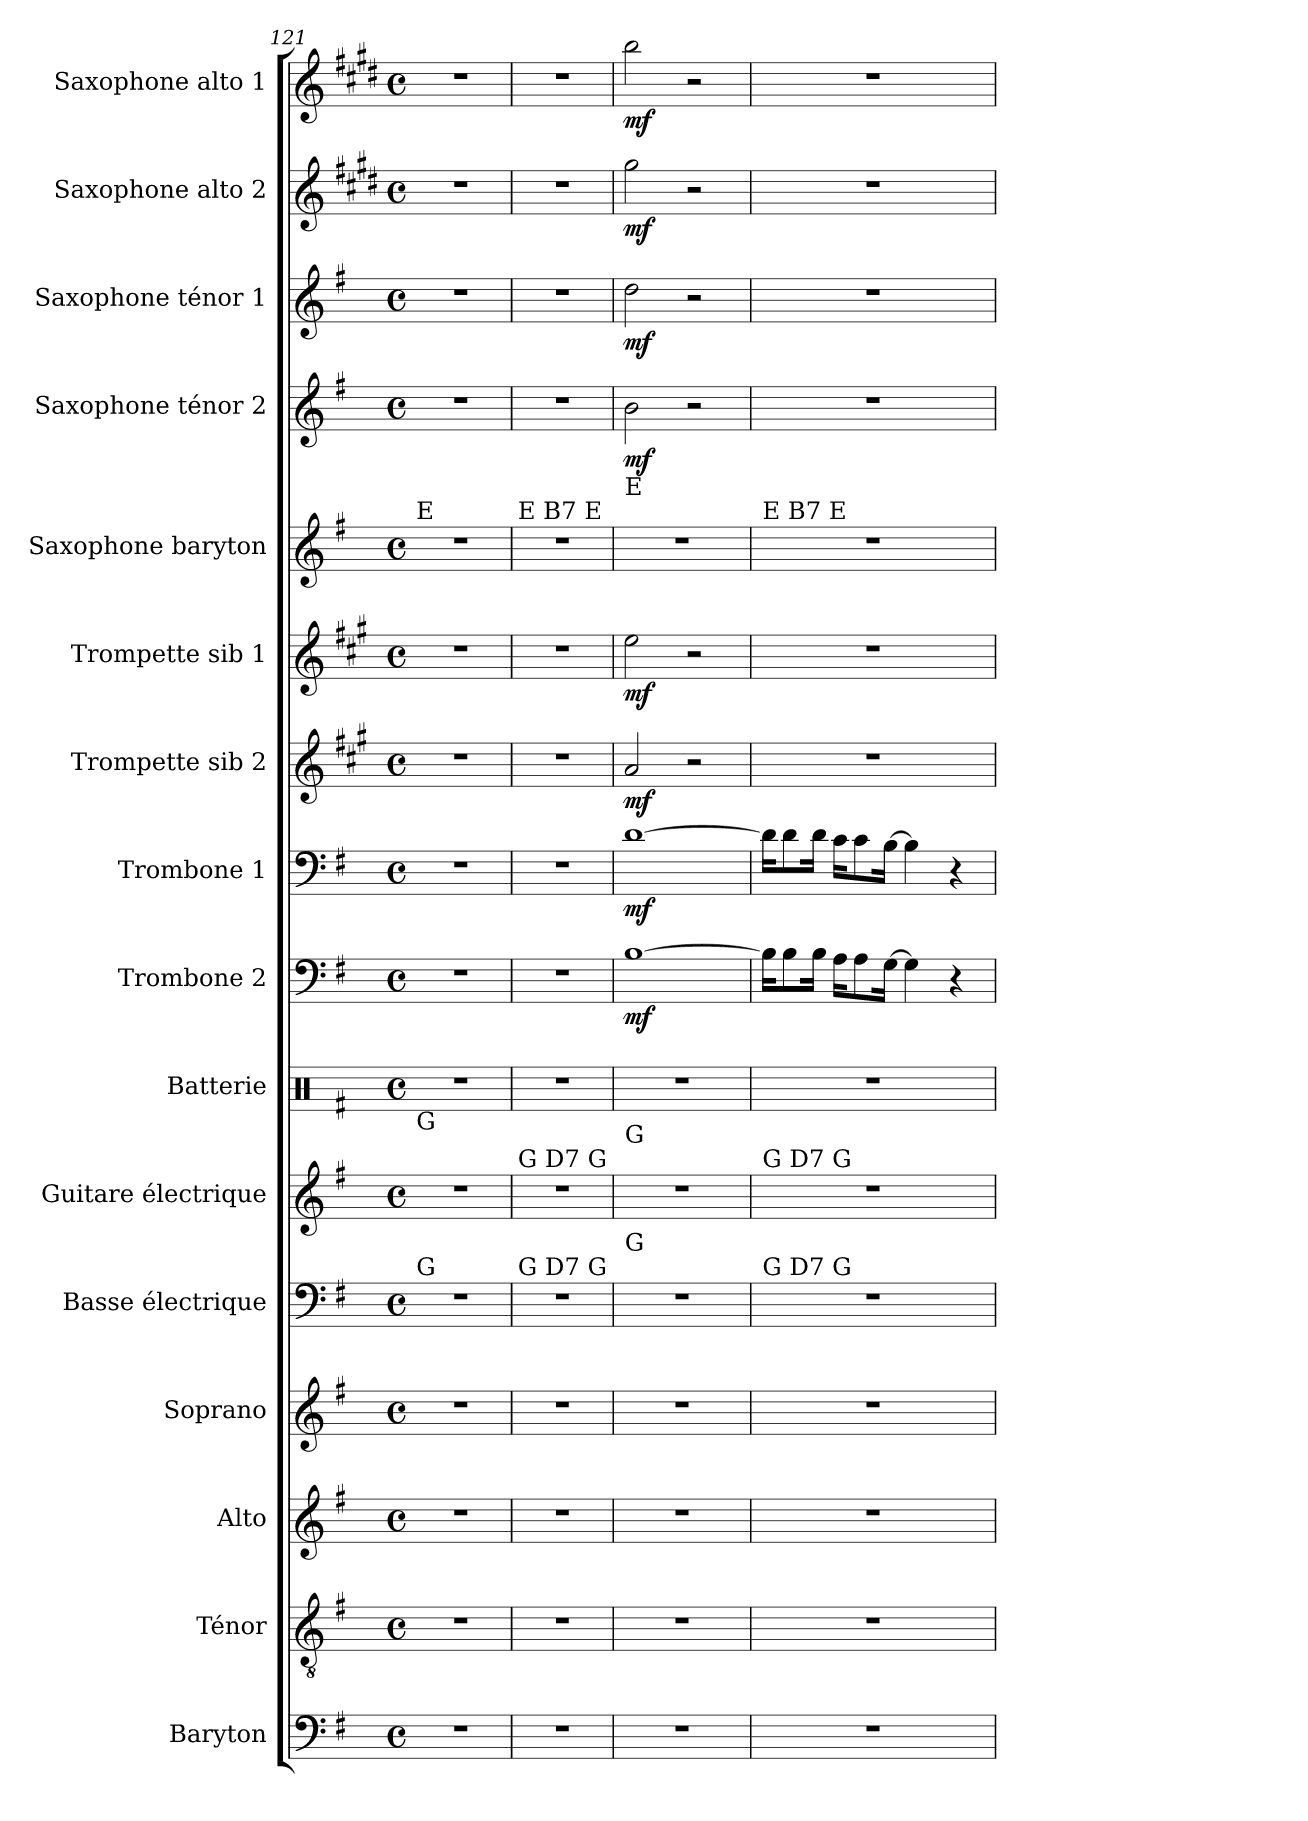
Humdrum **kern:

**kern	**kern	**kern	**kern	**kern	**kern	**kern	**kern	**dynam	**kern	**dynam	**kern	**dynam	**kern	**dynam	**kern	**kern	**dynam	**kern	**dynam	**kern	**dynam	**kern	**dynam
*part16	*part15	*part14	*part13	*part12	*part11	*part10	*part9	*part9	*part8	*part8	*part7	*part7	*part6	*part6	*part5	*part4	*part4	*part3	*part3	*part2	*part2	*part1	*part1
*staff16	*staff15	*staff14	*staff13	*staff12	*staff11	*staff10	*staff9	*staff9	*staff8	*staff8	*staff7	*staff7	*staff6	*staff6	*staff5	*staff4	*staff4	*staff3	*staff3	*staff2	*staff2	*staff1	*staff1
*I"Baryton	*I"Ténor	*I"Alto	*I"Soprano	*I"Basse électrique	*I"Guitare électrique	*I"Batterie	*I"Trombone 2	*	*I"Trombone 1	*	*I"Trompette sib 2	*	*I"Trompette sib 1	*	*I"Saxophone baryton	*I"Saxophone ténor 2	*	*I"Saxophone ténor 1	*	*I"Saxophone alto 2	*	*I"Saxophone alto 1	*
*I'Bar.	*I'T	*I'A	*I'S	*I'B.ƒ.	*I'Gtr.ƒ.	*I'Batt.	*I'Tbn. 2	*	*I'Tbn. 1	*	*I'Tpt. Sib 2	*	*I'Tpt. Sib 1	*	*I'Sx. B.	*I'Sx. T. 2	*	*I'Sx. T. 1	*	*I'Sx. A. 2	*	*I'Sx. A. 1	*
!!LO:PB:g=z
*clefF4	*clefGv2	*clefG2	*clefG2	*clefF4	*clefG2	*clefX	*clefF4	*	*clefF4	*	*clefG2	*	*clefG2	*	*clefG2	*clefG2	*	*clefG2	*	*clefG2	*	*clefG2	*
*	*	*	*	*ITrd7c12	*ITrd7c12	*	*	*	*	*	*ITrd1c2	*	*ITrd1c2	*	*ITrd12c21	*ITrd8c14	*	*ITrd8c14	*	*ITrd5c9	*	*ITrd5c9	*
*k[f#]	*k[f#]	*k[f#]	*k[f#]	*k[f#]	*k[f#]	*k[f#]	*k[f#]	*	*k[f#]	*	*k[f#]	*	*k[f#]	*	*k[f#]	*k[f#]	*	*k[f#]	*	*k[f#]	*	*k[f#]	*
*G:	*G:	*G:	*G:	*G:	*G:	*G:	*G:	*	*G:	*	*G:	*	*G:	*	*G:	*G:	*	*G:	*	*G:	*	*G:	*
*M4/4	*M4/4	*M4/4	*M4/4	*M4/4	*M4/4	*M4/4	*M4/4	*	*M4/4	*	*M4/4	*	*M4/4	*	*M4/4	*M4/4	*	*M4/4	*	*M4/4	*	*M4/4	*
*met(c)	*met(c)	*met(c)	*met(c)	*met(c)	*met(c)	*met(c)	*met(c)	*	*met(c)	*	*met(c)	*	*met(c)	*	*met(c)	*met(c)	*	*met(c)	*	*met(c)	*	*met(c)	*
=121	=121	=121	=121	=121	=121	=121	=121	=121	=121	=121	=121	=121	=121	=121	=121	=121	=121	=121	=121	=121	=121	=121	=121
!	!	!	!	!	!	!	!	!	!	!	!	!	!	!	!LO:TX:a:t=E	!	!	!	!	!	!	!	!
!	!	!	!	!	!	!LO:TX:b:t=G	!	!	!	!	!	!	!	!	!	!	!	!	!	!	!	!	!
!	!	!	!	!LO:TX:a:t=G	!	!	!	!	!	!	!	!	!	!	!	!	!	!	!	!	!	!	!
1r	1r	1r	1r	1r	1r	1r	1r	.	1r	.	1r	.	1r	.	1r	1r	.	1r	.	1r	.	1r	.
=122	=122	=122	=122	=122	=122	=122	=122	=122	=122	=122	=122	=122	=122	=122	=122	=122	=122	=122	=122	=122	=122	=122	=122
!	!	!	!	!	!	!	!	!	!	!	!	!	!	!	!LO:TX:a:t=E    B7    E	!	!	!	!	!	!	!	!
!	!	!	!	!	!LO:TX:a:t=G       D7       G	!	!	!	!	!	!	!	!	!	!	!	!	!	!	!	!	!	!
!	!	!	!	!LO:TX:a:t=G       D7       G	!	!	!	!	!	!	!	!	!	!	!	!	!	!	!	!	!	!	!
1r	1r	1r	1r	1r	1r	1r	1r	.	1r	.	1r	.	1r	.	1r	1r	.	1r	.	1r	.	1r	.
=123	=123	=123	=123	=123	=123	=123	=123	=123	=123	=123	=123	=123	=123	=123	=123	=123	=123	=123	=123	=123	=123	=123	=123
!	!	!	!	!	!	!	!	!	!	!	!	!	!	!	!LO:TX:a:t=E	!	!	!	!	!	!	!	!
!	!	!	!	!	!LO:TX:a:t=G	!	!	!	!	!	!	!	!	!	!	!	!	!	!	!	!	!	!
!	!	!	!	!LO:TX:a:t=G	!	!	!	!	!	!	!	!	!	!	!	!	!	!	!	!	!	!	!
!	!	!	!	!	!	!	!	!LO:DY:b	!	!LO:DY:b	!	!LO:DY:b	!	!LO:DY:b	!	!	!LO:DY:b	!	!LO:DY:b	!	!LO:DY:b	!	!LO:DY:b
1r	1r	1r	1r	1r	1r	1r	[1B	mf	[1d	mf	2g/	mf	2dd\	mf	1r	2B\	mf	2d\	mf	2b\	mf	2dd\	mf
.	.	.	.	.	.	.	.	.	.	.	2r	.	2r	.	.	2r	.	2r	.	2r	.	2r	.
=124	=124	=124	=124	=124	=124	=124	=124	=124	=124	=124	=124	=124	=124	=124	=124	=124	=124	=124	=124	=124	=124	=124	=124
!	!	!	!	!	!	!	!	!	!	!	!	!	!	!	!LO:TX:a:t=E         B7           E	!	!	!	!	!	!	!	!
!	!	!	!	!	!LO:TX:a:t=G             D7              G	!	!	!	!	!	!	!	!	!	!	!	!	!	!	!	!	!	!
!	!	!	!	!LO:TX:a:t=G             D7              G	!	!	!	!	!	!	!	!	!	!	!	!	!	!	!	!	!	!	!
1r	1r	1r	1r	1r	1r	1r	16B\KL]	.	16d\KL]	.	1r	.	1r	.	1r	1r	.	1r	.	1r	.	1r	.
.	.	.	.	.	.	.	8B\	.	8d\	.	.	.	.	.	.	.	.	.	.	.	.	.	.
.	.	.	.	.	.	.	16B\Jk	.	16d\Jk	.	.	.	.	.	.	.	.	.	.	.	.	.	.
.	.	.	.	.	.	.	16A\KL	.	16c\KL	.	.	.	.	.	.	.	.	.	.	.	.	.	.
.	.	.	.	.	.	.	8A\	.	8c\	.	.	.	.	.	.	.	.	.	.	.	.	.	.
.	.	.	.	.	.	.	[16G\Jk	.	[16B\Jk	.	.	.	.	.	.	.	.	.	.	.	.	.	.
.	.	.	.	.	.	.	4G\]	.	4B\]	.	.	.	.	.	.	.	.	.	.	.	.	.	.
.	.	.	.	.	.	.	4r	.	4r	.	.	.	.	.	.	.	.	.	.	.	.	.	.
=	=	=	=	=	=	=	=	=	=	=	=	=	=	=	=	=	=	=	=	=	=	=	=
*-	*-	*-	*-	*-	*-	*-	*-	*-	*-	*-	*-	*-	*-	*-	*-	*-	*-	*-	*-	*-	*-	*-	*-
